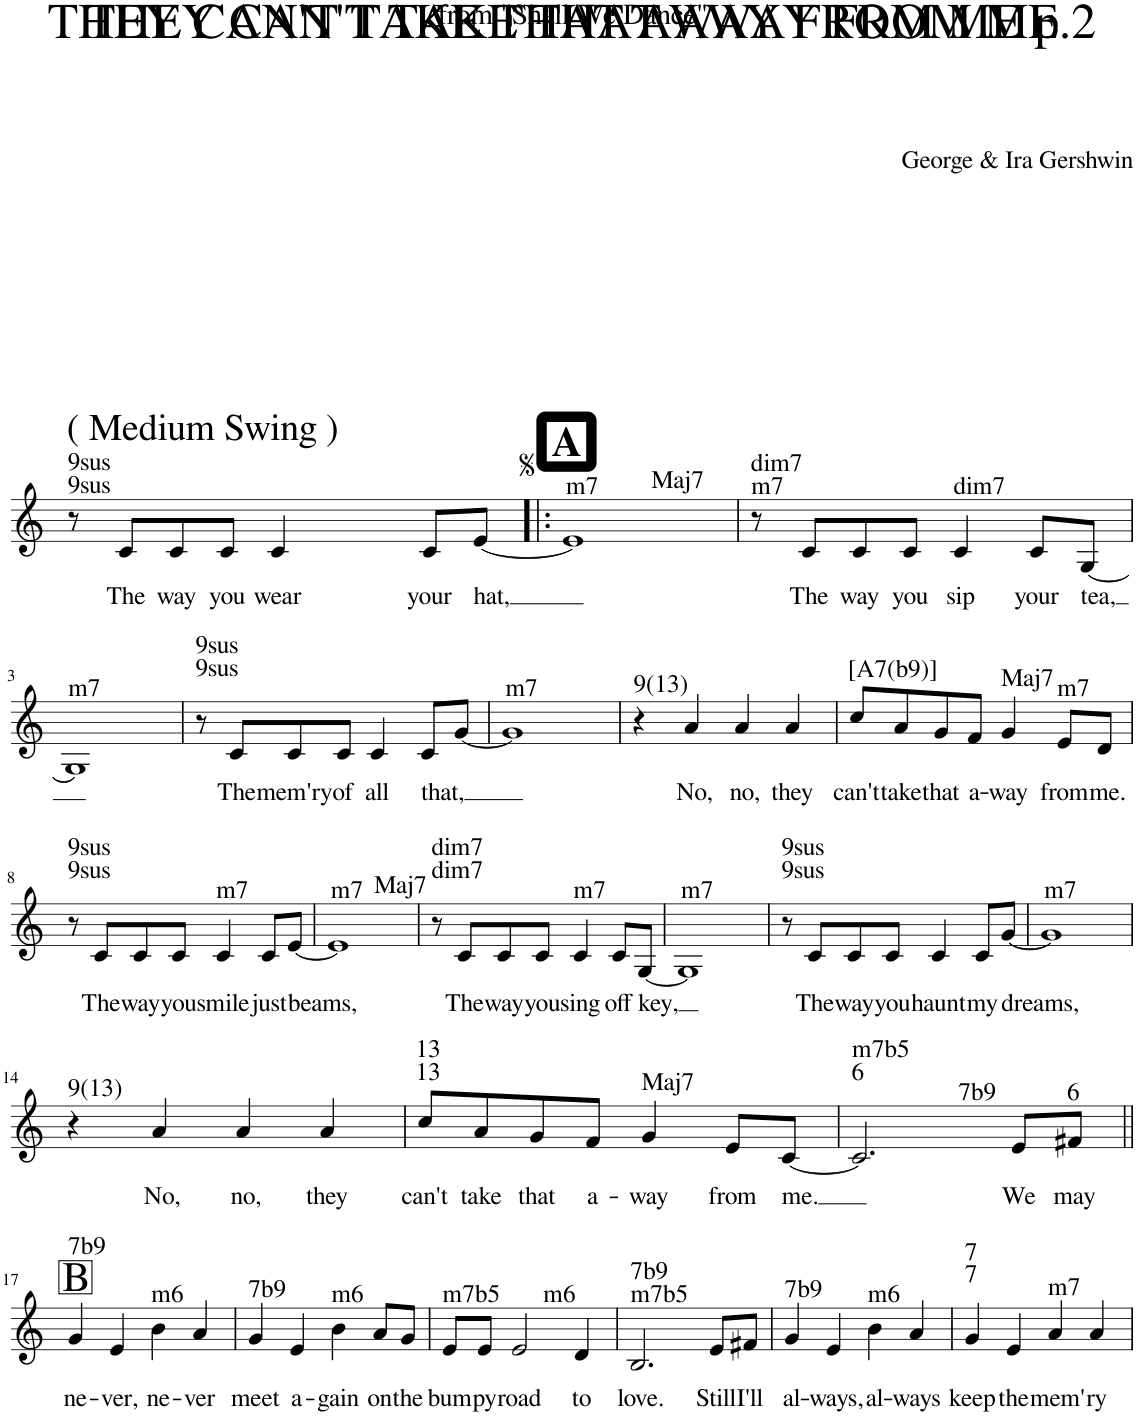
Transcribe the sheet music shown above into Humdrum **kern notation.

**kern	**text	**text	**harte
*part1	*part1	*part1	*part1
*staff1	*staff1	*staff1	*
*I"Voice	*	*	*
*clefG2	*	*	*
*k[]	*	*	*
=	=	=	=
!LO:TX:a:t=( Medium Swing )	!	!	!
!	!	!	!LO:H:n=1:kt=9sus
!	!	!	!LO:H:n=2:kt=9sus
8r	.	.	G:sus4(7,9) G:sus4(7,9)
!	!	!LO:LY:b	!
8c/L	.	The	.
!	!	!LO:LY:b	!
8c/	.	way	.
!	!	!LO:LY:b	!
8c/J	.	you	.
!	!	!LO:LY:b	!
4c/	.	wear	.
!	!	!LO:LY:b	!
8c/L	.	your	.
!	!	!LO:LY:b	!
[8e/J	.	hat,	.
=1!|:	=1!|:	=1!|:	=1!|:
!LO:TX:a:B:t=A	!	!	!LO:H:kt=m7
*^	*	*	*
1e]	2ryy	.	.	D:min7
!	!	!	!	!LO:H:kt=Maj7
.	2ryy	.	.	C:maj7
=2	=2	=2	=2	=2
!	!	!	!	!LO:H:n=1:kt=m7
!	!	!	!	!LO:H:n=2:kt=dim7
*v	*v	*	*	*
8r	.	.	E:min7 Eb:dim7
!	!	!LO:LY:b	!
8c/L	.	The	.
!	!	!LO:LY:b	!
8c/	.	way	.
!	!	!LO:LY:b	!
8c/J	.	you	.
!	!	!LO:LY:b	!LO:H:kt=dim7
4c/	.	sip	Eb:dim7
!	!	!LO:LY:b	!
8c/L	.	your	.
!	!	!LO:LY:b	!
[8G/J	.	tea,	.
!!LO:LB:g=z
=3	=3	=3	=3
!	!	!	!LO:H:kt=m7
1G]	.	.	D:min7
=4	=4	=4	=4
!	!	!	!LO:H:n=1:kt=9sus
!	!	!	!LO:H:n=2:kt=9sus
8r	.	.	G:sus4(7,9) G:sus4(7,9)
!	!	!LO:LY:b	!
8c/L	.	The	.
!	!	!LO:LY:b	!
8c/	.	mem'ry	.
!	!	!LO:LY:b	!
8c/J	.	of	.
!	!	!LO:LY:b	!
4c/	.	all	.
!	!	!LO:LY:b	!
8c/L	.	that,	.
[8g/J	.	.	.
=5	=5	=5	=5
!	!	!	!LO:H:kt=m7
1g]	.	.	G:min7
=6	=6	=6	=6
!	!	!	!LO:H:kt=9
4r	.	.	C:9(13)
!	!	!LO:LY:b	!
4a/	.	No,	.
!	!	!LO:LY:b	!
4a/	.	no,	.
!	!	!LO:LY:b	!
4a/	.	they	.
=7	=7	=7	=7
!	!	!LO:LY:b	!LO:H:kt=[A7(b9)]
8cc/L	.	can't	N
!	!	!LO:LY:b	!
8a/	.	take	.
!	!	!LO:LY:b	!
8g/	.	that	.
!	!	!LO:LY:b	!
8f/J	.	a-	.
!	!	!LO:LY:b	!LO:H:kt=Maj7
4g/	.	-way	F:maj7
!	!	!LO:LY:b	!LO:H:kt=m7
8e/L	.	from	E:min7
!	!	!LO:LY:b	!
8d/J	.	me.	.
!!LO:LB:g=z
=8	=8	=8	=8
!	!	!	!LO:H:n=1:kt=9sus
!	!	!	!LO:H:n=2:kt=9sus
8r	.	.	G:sus4(7,9) G:sus4(7,9)
!	!	!LO:LY:b	!
8c/L	.	The	.
!	!	!LO:LY:b	!
8c/	.	way	.
!	!	!LO:LY:b	!
8c/J	.	you	.
!	!	!LO:LY:b	!LO:H:kt=m7
4c/	.	smile	D:min7
!	!	!LO:LY:b	!
8c/L	.	just	.
!	!	!LO:LY:b	!
[8e/J	.	beams,	.
=9	=9	=9	=9
!	!	!	!LO:H:kt=m7
*^	*	*	*
1e]	2ryy	.	.	D:min7
!	!	!	!	!LO:H:kt=Maj7
.	2ryy	.	.	C:maj7
=10	=10	=10	=10	=10
!	!	!	!	!LO:H:n=1:kt=dim7
!	!	!	!	!LO:H:n=2:kt=dim7
*v	*v	*	*	*
8r	.	.	Eb:dim7 Eb:dim7
!	!	!LO:LY:b	!
8c/L	.	The	.
!	!	!LO:LY:b	!
8c/	.	way	.
!	!	!LO:LY:b	!
8c/J	.	you	.
!	!	!LO:LY:b	!LO:H:kt=m7
4c/	.	sing	E:min7
!	!	!LO:LY:b	!
8c/L	.	off	.
!	!	!LO:LY:b	!
[8G/J	.	key,	.
=11	=11	=11	=11
!	!	!	!LO:H:kt=m7
1G]	.	.	D:min7
=12	=12	=12	=12
!	!	!	!LO:H:n=1:kt=9sus
!	!	!	!LO:H:n=2:kt=9sus
8r	.	.	G:sus4(7,9) G:sus4(7,9)
!	!	!LO:LY:b	!
8c/L	.	The	.
!	!	!LO:LY:b	!
8c/	.	way	.
!	!	!LO:LY:b	!
8c/J	.	you	.
!	!	!LO:LY:b	!
4c/	.	haunt	.
!	!	!LO:LY:b	!
8c/L	.	my	.
!	!	!LO:LY:b	!
[8g/J	.	dreams,	.
=13	=13	=13	=13
!	!	!	!LO:H:kt=m7
1g]	.	.	G:min7
!!LO:LB:g=z
=14	=14	=14	=14
!	!	!	!LO:H:kt=9
4r	.	.	C:9(13)
!	!	!LO:LY:b	!
4a/	.	No,	.
!	!	!LO:LY:b	!
4a/	.	no,	.
!	!	!LO:LY:b	!
4a/	.	they	.
=15	=15	=15	=15
!	!	!LO:LY:b	!LO:H:n=1:kt=13
!	!	!	!LO:H:n=2:kt=13
8cc/L	.	can't	G:9(11,13) G:9(11,13)
!	!	!LO:LY:b	!
8a/	.	take	.
!	!	!LO:LY:b	!
8g/	.	that	.
!	!	!LO:LY:b	!
8f/J	.	a-	.
!	!	!LO:LY:b	!LO:H:kt=Maj7
4g/	.	-way	F:maj7
!	!	!LO:LY:b	!
8e/L	.	from	.
!	!	!LO:LY:b	!
[8c/J	.	me.	.
=16	=16	=16	=16
!	!	!	!LO:H:n=1:kt=6
!	!	!	!LO:H:n=2:kt=m7b5
*^	*	*	*
2.c/]	2ryy	.	.	C:maj6 F#:hdim7
!	!	!	!	!LO:H:kt=7
.	2ryy	.	.	B:7(b9)
!	!	!	!LO:LY:b	!
8e/L	.	.	We	.
!	!	!	!LO:LY:b	!LO:H:kt=6
8f#X/J	.	.	may	C:maj6
!!LO:LB:g=z	!!
=17||	=17||	=17||	=17||	=17||
!	!	!	!LO:LY:b	!LO:H:kt=7
*v	*v	*	*	*
4g/	.	ne-	B:7(b9)
!	!	!LO:LY:b	!
4e/	.	-ver,	.
!	!	!LO:LY:b	!LO:H:kt=m6
4b\	.	ne-	E:min6
!	!	!LO:LY:b	!
4a/	.	-ver	.
=18	=18	=18	=18
!	!	!LO:LY:b	!LO:H:kt=7
4g/	.	meet	B:7(b9)
!	!	!LO:LY:b	!
4e/	.	a-	.
!	!	!LO:LY:b	!LO:H:kt=m6
4b\	.	-gain	E:min6
!	!	!LO:LY:b	!
8a/L	.	on	.
!	!	!LO:LY:b	!
8g/J	.	the	.
=19	=19	=19	=19
!	!	!LO:LY:b	!LO:H:kt=m7b5
*^	*	*	*
8e/L	2ryy	.	bum-	C#:hdim7
!	!	!	!LO:LY:b	!
8e/J	.	.	-py	.
!	!	!	!LO:LY:b	!
2e/	.	.	road	.
!	!	!	!	!LO:H:kt=m6
.	2ryy	.	.	E:min6
!	!	!	!LO:LY:b	!
4d/	.	.	to	.
=20	=20	=20	=20	=20
!	!	!	!LO:LY:b	!LO:H:n=1:kt=m7b5
!	!	!	!	!LO:H:n=2:kt=7
*v	*v	*	*	*
2.B/	.	love.	F#:hdim7 B:7(b9)
!	!	!LO:LY:b	!
8e/L	.	Still	.
!	!	!LO:LY:b	!
8f#X/J	.	I'll	.
=21	=21	=21	=21
!	!	!LO:LY:b	!LO:H:kt=7
4g/	.	al-	B:7(b9)
!	!	!LO:LY:b	!
4e/	.	-ways,	.
!	!	!LO:LY:b	!LO:H:kt=m6
4b\	.	al-	E:min6
!	!	!LO:LY:b	!
4a/	.	-ways	.
=22	=22	=22	=22
!	!	!LO:LY:b	!LO:H:n=1:kt=7
!	!	!	!LO:H:n=2:kt=7
4g/	.	keep	A:7 A:7
!	!	!LO:LY:b	!
4e/	.	the	.
!	!	!LO:LY:b	!LO:H:kt=m7
4a/	.	mem'	E:min7
!	!	!LO:LY:b	!
4a/	.	ry	.
=	=	=	=
*-	*-	*-	*-
